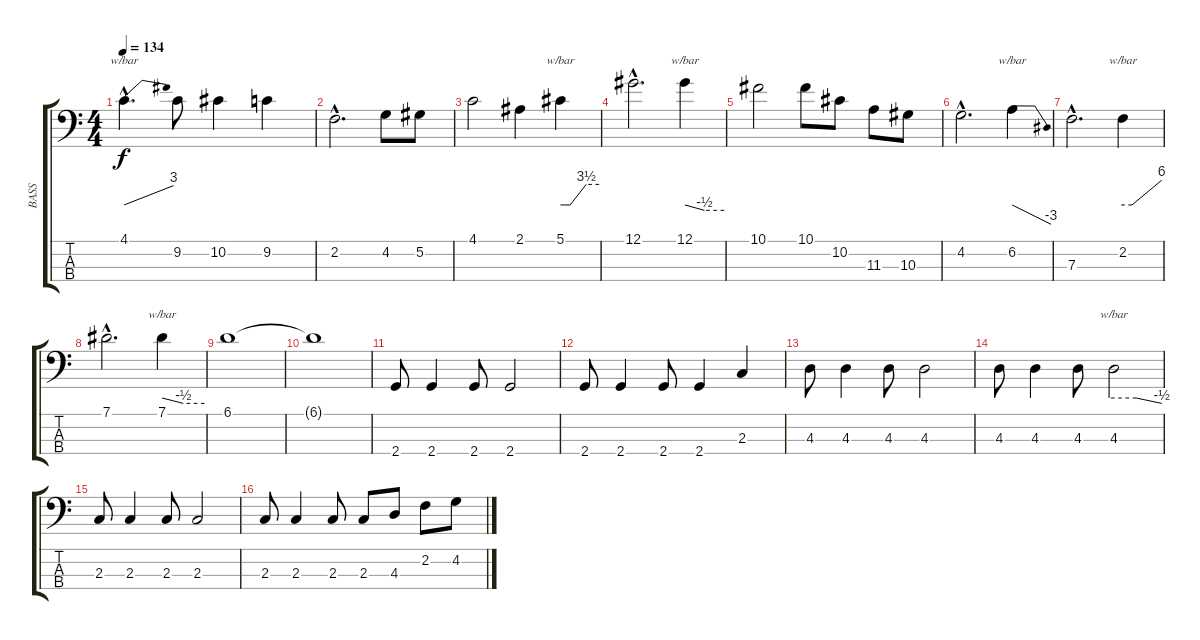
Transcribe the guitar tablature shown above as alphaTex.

\track ("BASS" "BASS") {instrument electricbassfinger}
\staff {score tabs}
\tuning (Ab2 Eb2 Bb1 F1) {hide}
\ts (4 4)
\tempo 134
\clef f4
\ks c
4.1{hac}.4{d tbe (dive default 0 0 60 12) dy f} 9.2.8 10.2.4 9.2.4 |
2.2{hac}.2{d} 4.2.8 5.2.8 |
4.1.2 2.1.4 5.1.4{tbe (custom default 0 0 5 0 15 0 40 14 60 14)} |
12.1{hac}.2{d} 12.1.4{tbe (custom default 0 0 30 -2 60 -2)} |
10.1.2 10.1.8 10.2.8 11.3.8 10.3.8 |
4.2{hac}.2{d} 6.2.4{tbe (dive default 0 0 60 -12)} |
7.3{hac}.2{d} 2.2.4{tbe (custom default 0 0 14 0 60 24)} |
7.1{hac}.2{d} 7.1.4{tbe (custom default 0 0 30 -2 60 -2)} |
6.1.1 |
6.1{t}.1 |
2.4.8 2.4.4 2.4.8 2.4.2 |
2.4.8 2.4.4 2.4.8 2.4.4 2.3.4 |
4.3.8 4.3.4 4.3.8 4.3.2 |
4.3.8 4.3.4 4.3.8 4.3.2{tbe (custom default 0 0 28 0 60 -2)} |
2.3.8 2.3.4 2.3.8 2.3.2 |
2.3.8 2.3.4 2.3.8 2.3.8 4.3.8 2.2.8 4.2.8
